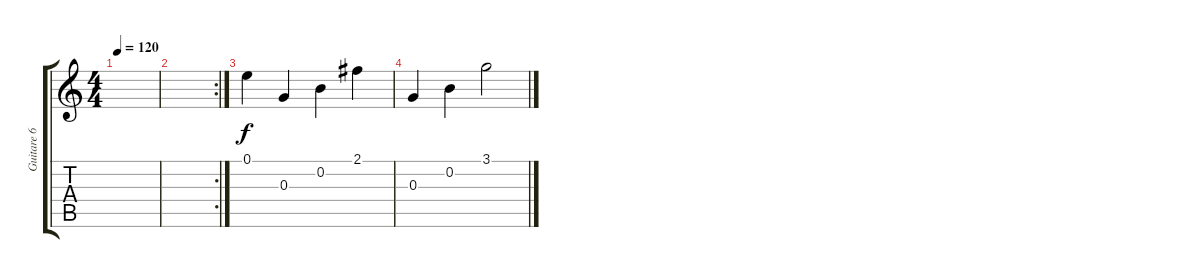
\track ("Guitare 6 cordes E3" "Guitare 6 ") {instrument guitarharmonics}
\staff {score tabs}
\tuning (E4 B3 G3 D3 A2 E2) {hide}
\ts (4 4)
\tempo 120
\clef g2
\ks c
|
\rc 2
|
0.1.4 0.3.4 0.2.4 2.1.4 |
0.3.4 0.2.4 3.1.2
